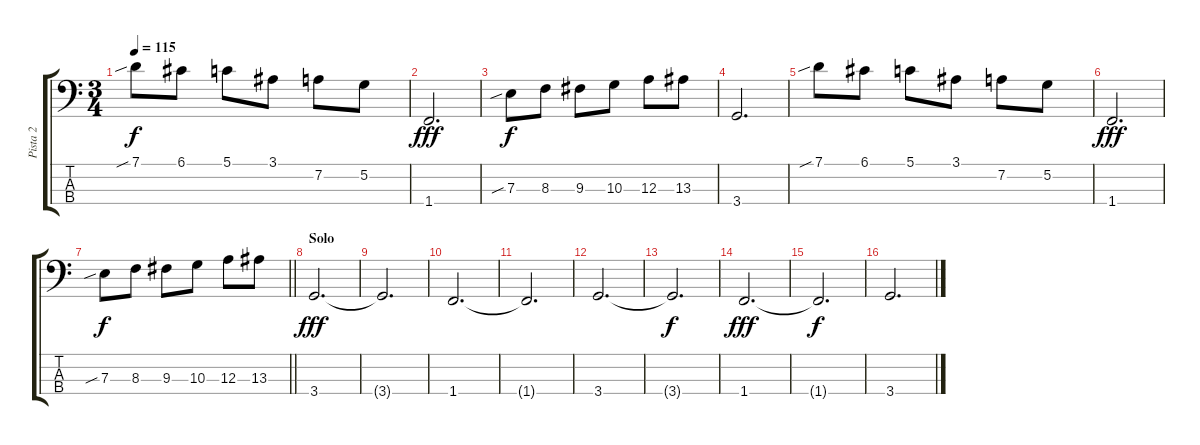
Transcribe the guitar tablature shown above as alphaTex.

\track ("Pista 2" "Pista 2") {instrument electricbasspick}
\staff {score tabs}
\tuning (G2 D2 A1 E1) {hide}
\ts (3 4)
\tempo 115
\clef f4
\ks c
7.1{sib}.8{dy f} 6.1.8 5.1.8 3.1.8 7.2.8 5.2.8 |
1.4.2{d dy fff} |
7.3{sib}.8{dy f} 8.3.8 9.3.8 10.3.8 12.3.8 13.3.8 |
3.4.2{d} |
7.1{sib}.8 6.1.8 5.1.8 3.1.8 7.2.8 5.2.8 |
1.4.2{d dy fff} |
\barLineRight lightlight
7.3{sib}.8{dy f} 8.3.8 9.3.8 10.3.8 12.3.8 13.3.8 |
\section ("" "Solo")
3.4.2{d dy fff} |
3.4{t}.2{d} |
1.4.2{d} |
1.4{t}.2{d} |
3.4.2{d} |
3.4{t}.2{d dy f} |
1.4.2{d dy fff} |
1.4{t}.2{d dy f} |
3.4.2{d}
